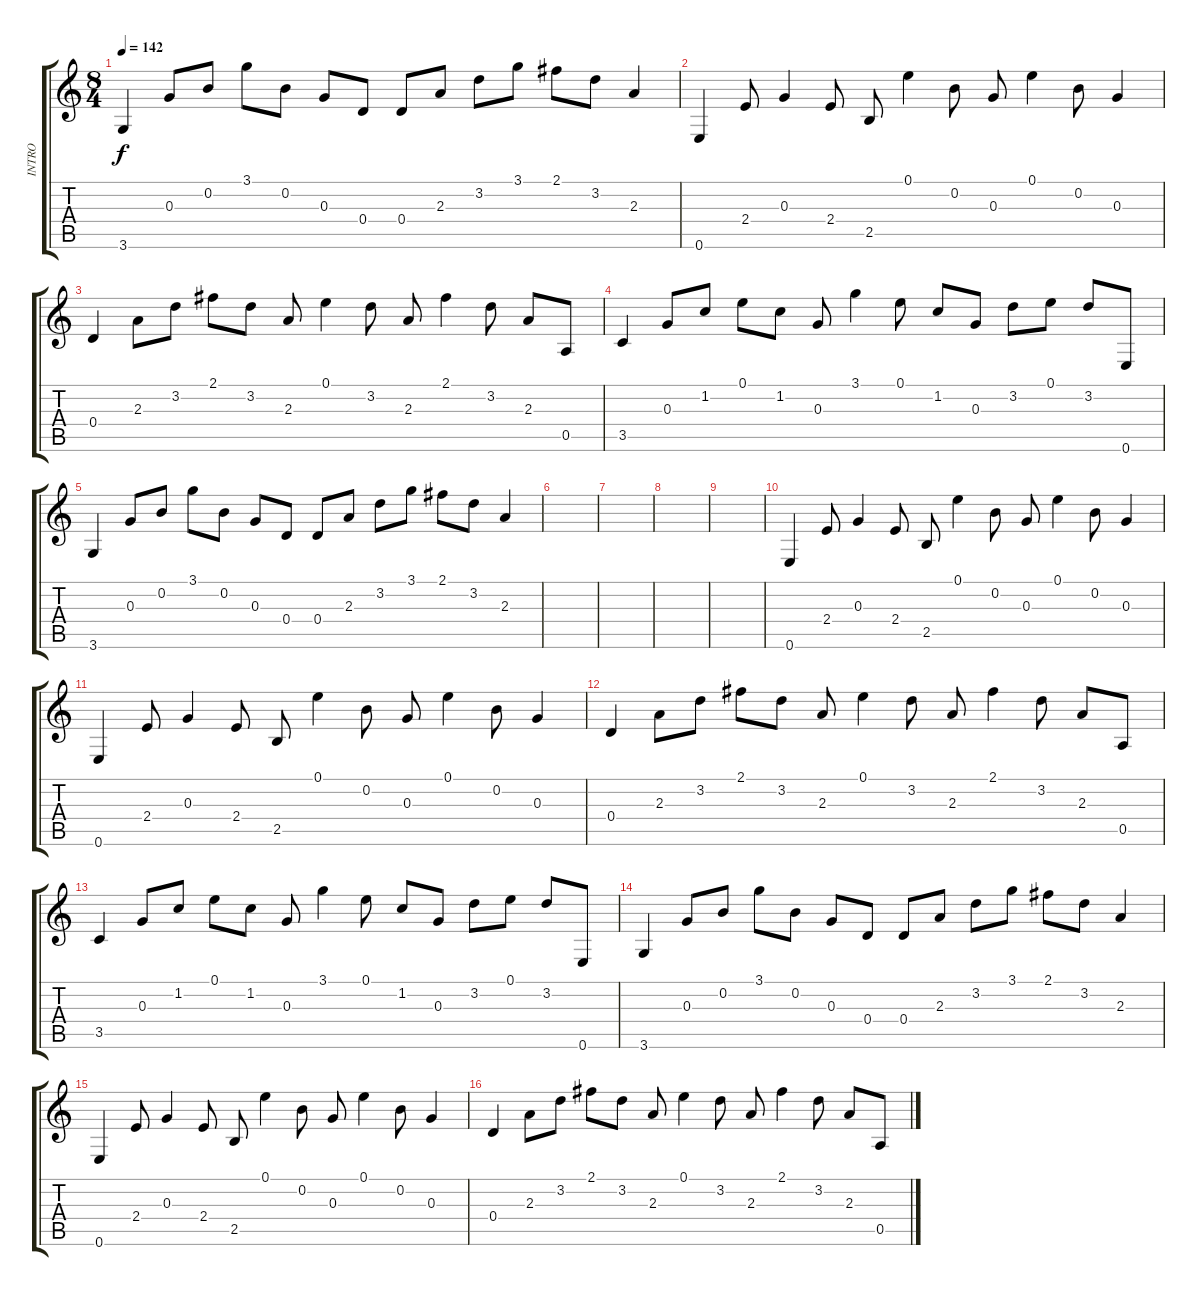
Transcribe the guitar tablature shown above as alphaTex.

\track ("INTRO" "INTRO") {instrument acousticguitarsteel}
\staff {score tabs}
\tuning (E4 B3 G3 D3 A2 E2) {hide}
\ts (8 4)
\tempo 142
\clef g2
\ks c
3.6.4{dy f} 0.3.8 0.2.8 3.1.8 0.2.8 0.3.8 0.4.8 0.4.8 2.3.8 3.2.8 3.1.8 2.1.8 3.2.8 2.3.4 |
0.6.4 2.4.8 0.3.4 2.4.8 2.5.8 0.1.4 0.2.8 0.3.8 0.1.4 0.2.8 0.3.4 |
0.4.4 2.3.8 3.2.8 2.1.8 3.2.8 2.3.8 0.1.4 3.2.8 2.3.8 2.1.4 3.2.8 2.3.8 0.5.8 |
3.5.4 0.3.8 1.2.8 0.1.8 1.2.8 0.3.8 3.1.4 0.1.8 1.2.8 0.3.8 3.2.8 0.1.8 3.2.8 0.6.8 |
3.6.4 0.3.8 0.2.8 3.1.8 0.2.8 0.3.8 0.4.8 0.4.8 2.3.8 3.2.8 3.1.8 2.1.8 3.2.8 2.3.4 |
|
|
|
|
0.6.4 2.4.8 0.3.4 2.4.8 2.5.8 0.1.4 0.2.8 0.3.8 0.1.4 0.2.8 0.3.4 |
0.6.4 2.4.8 0.3.4 2.4.8 2.5.8 0.1.4 0.2.8 0.3.8 0.1.4 0.2.8 0.3.4 |
0.4.4 2.3.8 3.2.8 2.1.8 3.2.8 2.3.8 0.1.4 3.2.8 2.3.8 2.1.4 3.2.8 2.3.8 0.5.8 |
3.5.4 0.3.8 1.2.8 0.1.8 1.2.8 0.3.8 3.1.4 0.1.8 1.2.8 0.3.8 3.2.8 0.1.8 3.2.8 0.6.8 |
3.6.4 0.3.8 0.2.8 3.1.8 0.2.8 0.3.8 0.4.8 0.4.8 2.3.8 3.2.8 3.1.8 2.1.8 3.2.8 2.3.4 |
0.6.4 2.4.8 0.3.4 2.4.8 2.5.8 0.1.4 0.2.8 0.3.8 0.1.4 0.2.8 0.3.4 |
0.4.4 2.3.8 3.2.8 2.1.8 3.2.8 2.3.8 0.1.4 3.2.8 2.3.8 2.1.4 3.2.8 2.3.8 0.5.8
